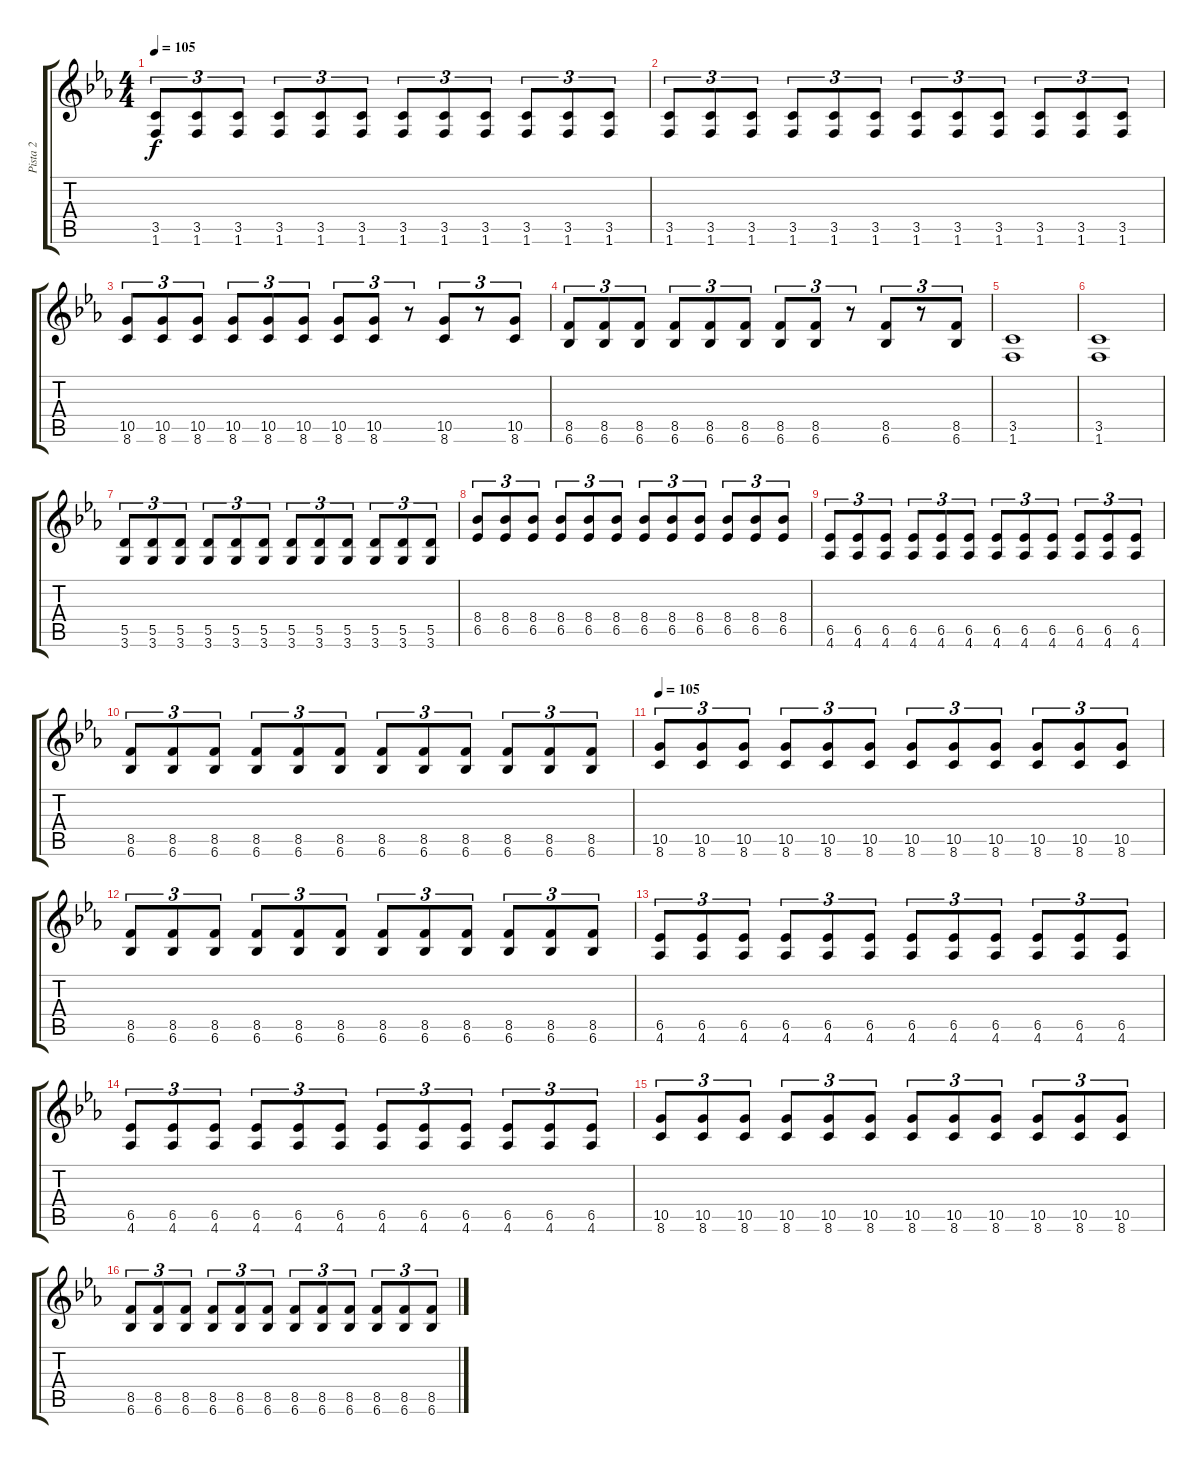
\track ("Pista 2" "Pista 2") {instrument distortionguitar}
\staff {score tabs}
\tuning (E4 B3 G3 D3 A2 E2) {hide}
\ts (4 4)
\tempo 105
\clef g2
\ks cminor
(3.5 1.6).8{tu (3 2) dy f} (3.5 1.6).8{tu (3 2)} (3.5 1.6).8{tu (3 2)} (3.5 1.6).8{tu (3 2)} (3.5 1.6).8{tu (3 2)} (3.5 1.6).8{tu (3 2)} (3.5 1.6).8{tu (3 2)} (3.5 1.6).8{tu (3 2)} (3.5 1.6).8{tu (3 2)} (3.5 1.6).8{tu (3 2)} (3.5 1.6).8{tu (3 2)} (3.5 1.6).8{tu (3 2)} |
(3.5 1.6).8{tu (3 2)} (3.5 1.6).8{tu (3 2)} (3.5 1.6).8{tu (3 2)} (3.5 1.6).8{tu (3 2)} (3.5 1.6).8{tu (3 2)} (3.5 1.6).8{tu (3 2)} (3.5 1.6).8{tu (3 2)} (3.5 1.6).8{tu (3 2)} (3.5 1.6).8{tu (3 2)} (3.5 1.6).8{tu (3 2)} (3.5 1.6).8{tu (3 2)} (3.5 1.6).8{tu (3 2)} |
(10.5 8.6).8{tu (3 2)} (10.5 8.6).8{tu (3 2)} (10.5 8.6).8{tu (3 2)} (10.5 8.6).8{tu (3 2)} (10.5 8.6).8{tu (3 2)} (10.5 8.6).8{tu (3 2)} (10.5 8.6).8{tu (3 2)} (10.5 8.6).8{tu (3 2)} r.8{tu (3 2)} (10.5 8.6).8{tu (3 2)} r.8{tu (3 2)} (10.5 8.6).8{tu (3 2)} |
(8.5 6.6).8{tu (3 2)} (8.5 6.6).8{tu (3 2)} (8.5 6.6).8{tu (3 2)} (8.5 6.6).8{tu (3 2)} (8.5 6.6).8{tu (3 2)} (8.5 6.6).8{tu (3 2)} (8.5 6.6).8{tu (3 2)} (8.5 6.6).8{tu (3 2)} r.8{tu (3 2)} (8.5 6.6).8{tu (3 2)} r.8{tu (3 2)} (8.5 6.6).8{tu (3 2)} |
(3.5 1.6).1 |
(3.5 1.6).1 |
(5.5 3.6).8{tu (3 2)} (5.5 3.6).8{tu (3 2)} (5.5 3.6).8{tu (3 2)} (5.5 3.6).8{tu (3 2)} (5.5 3.6).8{tu (3 2)} (5.5 3.6).8{tu (3 2)} (5.5 3.6).8{tu (3 2)} (5.5 3.6).8{tu (3 2)} (5.5 3.6).8{tu (3 2)} (5.5 3.6).8{tu (3 2)} (5.5 3.6).8{tu (3 2)} (5.5 3.6).8{tu (3 2)} |
(8.4 6.5).8{tu (3 2)} (8.4 6.5).8{tu (3 2)} (8.4 6.5).8{tu (3 2)} (8.4 6.5).8{tu (3 2)} (8.4 6.5).8{tu (3 2)} (8.4 6.5).8{tu (3 2)} (8.4 6.5).8{tu (3 2)} (8.4 6.5).8{tu (3 2)} (8.4 6.5).8{tu (3 2)} (8.4 6.5).8{tu (3 2)} (8.4 6.5).8{tu (3 2)} (8.4 6.5).8{tu (3 2)} |
(6.5 4.6).8{tu (3 2)} (6.5 4.6).8{tu (3 2)} (6.5 4.6).8{tu (3 2)} (6.5 4.6).8{tu (3 2)} (6.5 4.6).8{tu (3 2)} (6.5 4.6).8{tu (3 2)} (6.5 4.6).8{tu (3 2)} (6.5 4.6).8{tu (3 2)} (6.5 4.6).8{tu (3 2)} (6.5 4.6).8{tu (3 2)} (6.5 4.6).8{tu (3 2)} (6.5 4.6).8{tu (3 2)} |
(8.5 6.6).8{tu (3 2)} (8.5 6.6).8{tu (3 2)} (8.5 6.6).8{tu (3 2)} (8.5 6.6).8{tu (3 2)} (8.5 6.6).8{tu (3 2)} (8.5 6.6).8{tu (3 2)} (8.5 6.6).8{tu (3 2)} (8.5 6.6).8{tu (3 2)} (8.5 6.6).8{tu (3 2)} (8.5 6.6).8{tu (3 2)} (8.5 6.6).8{tu (3 2)} (8.5 6.6).8{tu (3 2)} |
\tempo 105
(10.5 8.6).8{tu (3 2)} (10.5 8.6).8{tu (3 2)} (10.5 8.6).8{tu (3 2)} (10.5 8.6).8{tu (3 2)} (10.5 8.6).8{tu (3 2)} (10.5 8.6).8{tu (3 2)} (10.5 8.6).8{tu (3 2)} (10.5 8.6).8{tu (3 2)} (10.5 8.6).8{tu (3 2)} (10.5 8.6).8{tu (3 2)} (10.5 8.6).8{tu (3 2)} (10.5 8.6).8{tu (3 2)} |
(8.5 6.6).8{tu (3 2)} (8.5 6.6).8{tu (3 2)} (8.5 6.6).8{tu (3 2)} (8.5 6.6).8{tu (3 2)} (8.5 6.6).8{tu (3 2)} (8.5 6.6).8{tu (3 2)} (8.5 6.6).8{tu (3 2)} (8.5 6.6).8{tu (3 2)} (8.5 6.6).8{tu (3 2)} (8.5 6.6).8{tu (3 2)} (8.5 6.6).8{tu (3 2)} (8.5 6.6).8{tu (3 2)} |
(6.5 4.6).8{tu (3 2)} (6.5 4.6).8{tu (3 2)} (6.5 4.6).8{tu (3 2)} (6.5 4.6).8{tu (3 2)} (6.5 4.6).8{tu (3 2)} (6.5 4.6).8{tu (3 2)} (6.5 4.6).8{tu (3 2)} (6.5 4.6).8{tu (3 2)} (6.5 4.6).8{tu (3 2)} (6.5 4.6).8{tu (3 2)} (6.5 4.6).8{tu (3 2)} (6.5 4.6).8{tu (3 2)} |
(6.5 4.6).8{tu (3 2)} (6.5 4.6).8{tu (3 2)} (6.5 4.6).8{tu (3 2)} (6.5 4.6).8{tu (3 2)} (6.5 4.6).8{tu (3 2)} (6.5 4.6).8{tu (3 2)} (6.5 4.6).8{tu (3 2)} (6.5 4.6).8{tu (3 2)} (6.5 4.6).8{tu (3 2)} (6.5 4.6).8{tu (3 2)} (6.5 4.6).8{tu (3 2)} (6.5 4.6).8{tu (3 2)} |
(10.5 8.6).8{tu (3 2)} (10.5 8.6).8{tu (3 2)} (10.5 8.6).8{tu (3 2)} (10.5 8.6).8{tu (3 2)} (10.5 8.6).8{tu (3 2)} (10.5 8.6).8{tu (3 2)} (10.5 8.6).8{tu (3 2)} (10.5 8.6).8{tu (3 2)} (10.5 8.6).8{tu (3 2)} (10.5 8.6).8{tu (3 2)} (10.5 8.6).8{tu (3 2)} (10.5 8.6).8{tu (3 2)} |
(8.5 6.6).8{tu (3 2)} (8.5 6.6).8{tu (3 2)} (8.5 6.6).8{tu (3 2)} (8.5 6.6).8{tu (3 2)} (8.5 6.6).8{tu (3 2)} (8.5 6.6).8{tu (3 2)} (8.5 6.6).8{tu (3 2)} (8.5 6.6).8{tu (3 2)} (8.5 6.6).8{tu (3 2)} (8.5 6.6).8{tu (3 2)} (8.5 6.6).8{tu (3 2)} (8.5 6.6).8{tu (3 2)}
